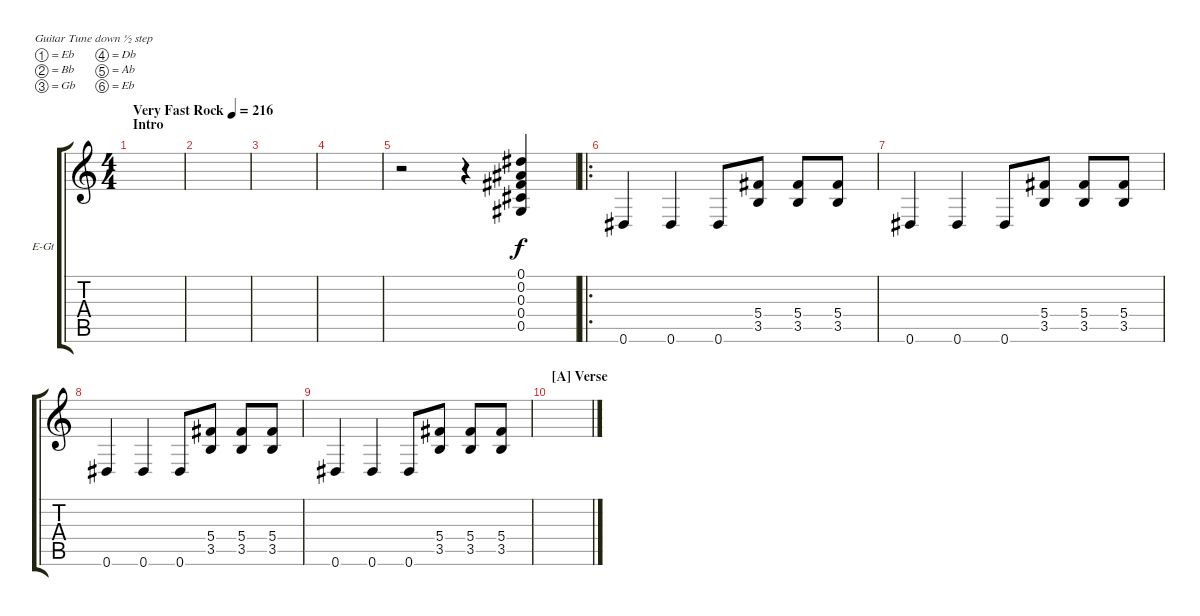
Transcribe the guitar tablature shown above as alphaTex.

\defaultSystemsLayout 4
\bracketExtendMode groupsimilarinstruments
\firstSystemTrackNameOrientation horizontal
\otherSystemsTrackNameOrientation horizontal
\track ("Electric Guitar" "E-Gt") {instrument distortionguitar}
\staff {score tabs}
\tuning (Eb4 Bb3 Gb3 Db3 Ab2 Eb2)
\ts (4 4)
\section ("" "Intro")
\tempo (216 "Very Fast Rock")
\clef g2
\ks c
|
|
|
|
r.2 r.4 (0.2 0.1 0.3 0.4 0.5).4 |
\ro
0.6.4 0.6.4 0.6.8 (3.5 5.4).8 (3.5 5.4).8 (5.4 3.5).8 |
0.6.4 0.6.4 0.6.8 (3.5 5.4).8 (3.5 5.4).8 (5.4 3.5).8 |
0.6.4 0.6.4 0.6.8 (3.5 5.4).8 (3.5 5.4).8 (5.4 3.5).8 |
0.6.4 0.6.4 0.6.8 (3.5 5.4).8 (3.5 5.4).8 (5.4 3.5).8 |
\section ("A" "Verse")
